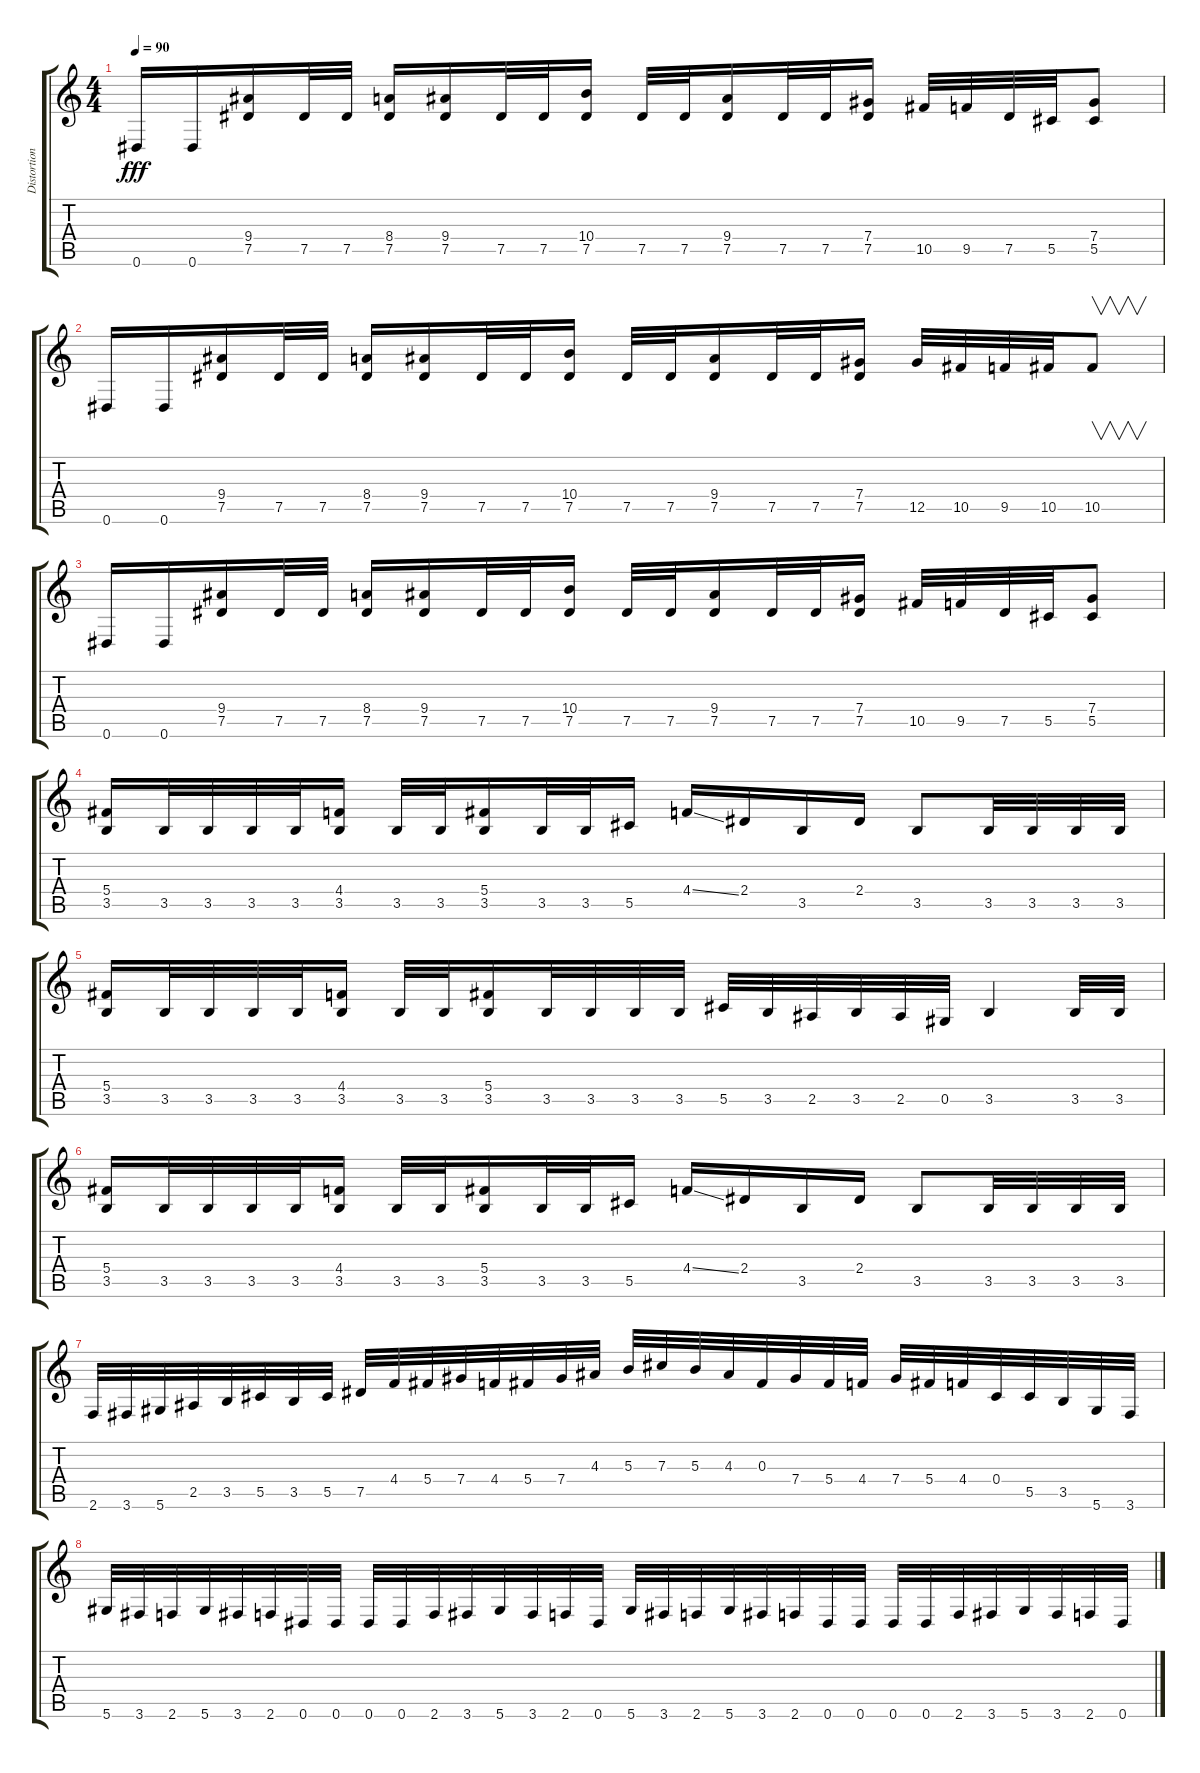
\track ("Distortion Guitar" "Distortion") {instrument distortionguitar}
\staff {score tabs}
\tuning (Eb4 Bb3 Gb3 Db3 Ab2 Eb2) {hide}
\ts (4 4)
\tempo 90
\clef g2
\ks c
0.6.16{dy fff} 0.6.16 (9.4 7.5).16 7.5.32 7.5.32 (8.4 7.5).16 (9.4 7.5).16 7.5.32 7.5.32 (10.4 7.5).16 7.5.32 7.5.32 (9.4 7.5).16 7.5.32 7.5.32 (7.4 7.5).16 10.5.32 9.5.32 7.5.32 5.5.32 (7.4 5.5).8 |
0.6.16 0.6.16 (9.4 7.5).16 7.5.32 7.5.32 (8.4 7.5).16 (9.4 7.5).16 7.5.32 7.5.32 (10.4 7.5).16 7.5.32 7.5.32 (9.4 7.5).16 7.5.32 7.5.32 (7.4 7.5).16 12.5.32 10.5.32 9.5.32 10.5.32 10.5.8{v} |
0.6.16 0.6.16 (9.4 7.5).16 7.5.32 7.5.32 (8.4 7.5).16 (9.4 7.5).16 7.5.32 7.5.32 (10.4 7.5).16 7.5.32 7.5.32 (9.4 7.5).16 7.5.32 7.5.32 (7.4 7.5).16 10.5.32 9.5.32 7.5.32 5.5.32 (7.4 5.5).8 |
(5.4 3.5).16 3.5.32 3.5.32 3.5.32 3.5.32 (4.4 3.5).16 3.5.32 3.5.32 (5.4 3.5).16 3.5.32 3.5.32 5.5.16 4.4{ss}.16 2.4.16 3.5.16 2.4.16 3.5.8 3.5.32 3.5.32 3.5.32 3.5.32 |
(5.4 3.5).16 3.5.32 3.5.32 3.5.32 3.5.32 (4.4 3.5).16 3.5.32 3.5.32 (5.4 3.5).16 3.5.32 3.5.32 3.5.32 3.5.32 5.5.32 3.5.32 2.5.32 3.5.32 2.5.32 0.5.32 3.5.4 3.5.32 3.5.32 |
(5.4 3.5).16 3.5.32 3.5.32 3.5.32 3.5.32 (4.4 3.5).16 3.5.32 3.5.32 (5.4 3.5).16 3.5.32 3.5.32 5.5.16 4.4{ss}.16 2.4.16 3.5.16 2.4.16 3.5.8 3.5.32 3.5.32 3.5.32 3.5.32 |
2.6.32 3.6.32 5.6.32 2.5.32 3.5.32 5.5.32 3.5.32 5.5.32 7.5.32 4.4.32 5.4.32 7.4.32 4.4.32 5.4.32 7.4.32 4.3.32 5.3.32 7.3.32 5.3.32 4.3.32 0.3.32 7.4.32 5.4.32 4.4.32 7.4.32 5.4.32 4.4.32 0.4.32 5.5.32 3.5.32 5.6.32 3.6.32 |
5.6.32 3.6.32 2.6.32 5.6.32 3.6.32 2.6.32 0.6.32 0.6.32 0.6.32 0.6.32 2.6.32 3.6.32 5.6.32 3.6.32 2.6.32 0.6.32 5.6.32 3.6.32 2.6.32 5.6.32 3.6.32 2.6.32 0.6.32 0.6.32 0.6.32 0.6.32 2.6.32 3.6.32 5.6.32 3.6.32 2.6.32 0.6.32
